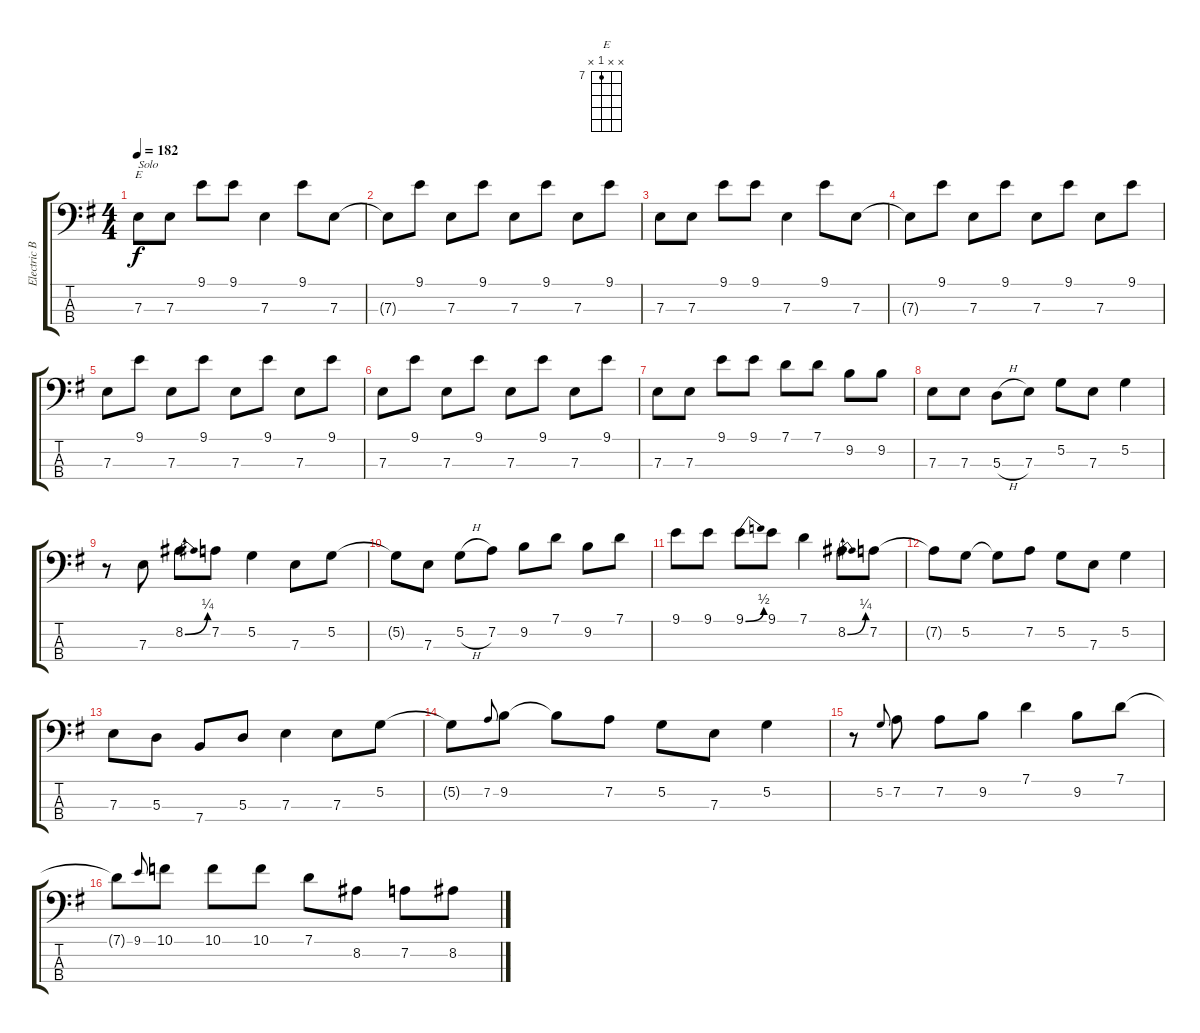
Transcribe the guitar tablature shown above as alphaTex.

\track ("Electric Bass" "Electric B") {instrument electricbassfinger}
\staff {score tabs}
\tuning (G2 D2 A1 E1) {hide}
\chord ("E" x x 7 x) {firstfret 7}
\ts (4 4)
\tempo 182
\clef f4
\ks g
7.3.8{ch "E" txt "Solo" dy f} 7.3.8 9.1.8 9.1.8 7.3.4 9.1.8 7.3.8 |
7.3{t}.8 9.1.8 7.3.8 9.1.8 7.3.8 9.1.8 7.3.8 9.1.8 |
7.3.8 7.3.8 9.1.8 9.1.8 7.3.4 9.1.8 7.3.8 |
7.3{t}.8 9.1.8 7.3.8 9.1.8 7.3.8 9.1.8 7.3.8 9.1.8 |
7.3.8 9.1.8 7.3.8 9.1.8 7.3.8 9.1.8 7.3.8 9.1.8 |
7.3.8 9.1.8 7.3.8 9.1.8 7.3.8 9.1.8 7.3.8 9.1.8 |
7.3.8 7.3.8 9.1.8 9.1.8 7.1.8 7.1.8 9.2.8 9.2.8 |
7.3.8 7.3.8 5.3{h}.8 7.3.8 5.2.8 7.3.8 5.2.4 |
r.8 7.3.8 8.2{be (bend 0 0 60 1)}.8 7.2.8 5.2.4 7.3.8 5.2.8 |
5.2{t}.8 7.3.8 5.2{h}.8 7.2.8 9.2.8 7.1.8 9.2.8 7.1.8 |
9.1.8 9.1.8 9.1{be (bend 0 0 60 2)}.8 9.1.8 7.1.4 8.2{be (bend 0 0 60 1)}.8 7.2.8 |
7.2{t}.8 5.2.8 5.2{t}.8 7.2.8 5.2.8 7.3.8 5.2.4 |
7.3.8 5.3.8 7.4.8 5.3.8 7.3.4 7.3.8 5.2.8 |
5.2{t}.8 7.2.8{gr onbeat} 9.2.8 9.2{t}.8 7.2.8 5.2.8 7.3.8 5.2.4 |
r.8 5.2.8{gr onbeat} 7.2.8 7.2.8 9.2.8 7.1.4 9.2.8 7.1.8 |
7.1{t}.8 9.1.8{gr onbeat} 10.1.8 10.1.8 10.1.8 7.1.8 8.2.8 7.2.8 8.2.8
